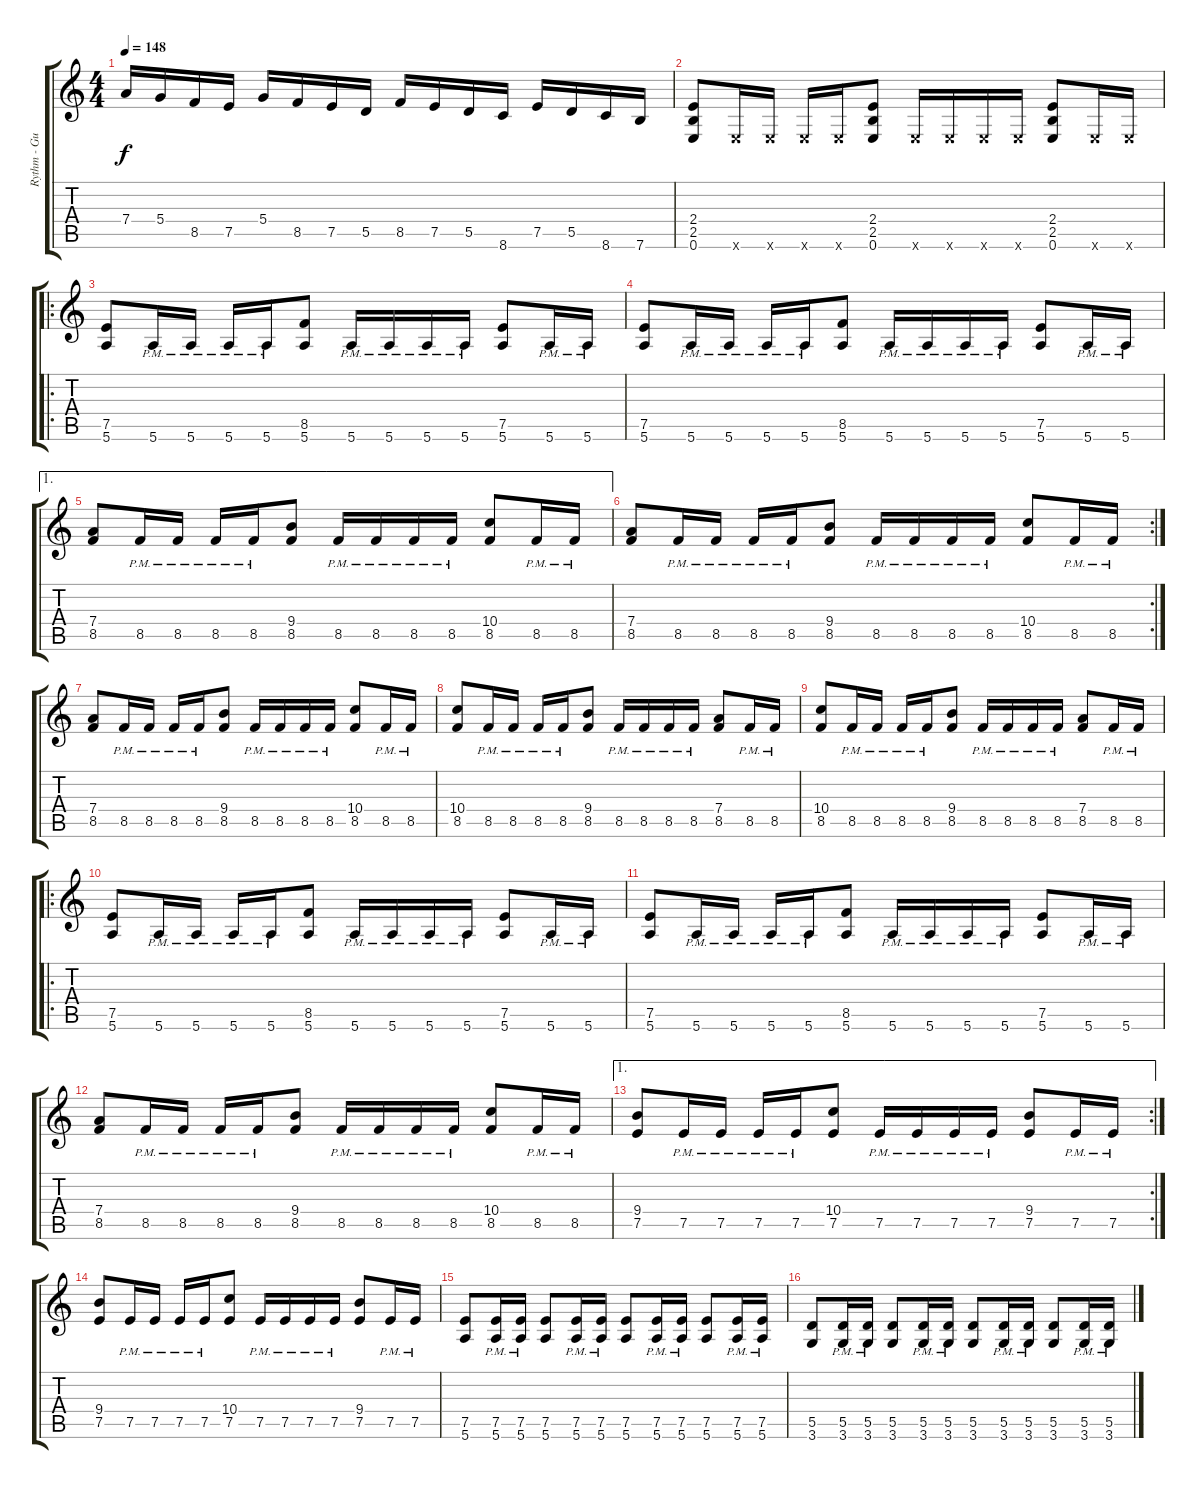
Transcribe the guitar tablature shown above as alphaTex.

\track ("Rythm - Guitar" "Rythm - Gu") {instrument distortionguitar}
\staff {score tabs}
\tuning (E4 B3 G3 D3 A2 E2) {hide}
\ts (4 4)
\tempo 148
\clef g2
\ks c
7.4.16{dy f} 5.4.16 8.5.16 7.5.16 5.4.16 8.5.16 7.5.16 5.5.16 8.5.16 7.5.16 5.5.16 8.6.16 7.5.16 5.5.16 8.6.16 7.6.16 |
(2.4 2.5 0.6).8{volume 13} 0.6{x}.16 0.6{x}.16 0.6{x}.16 0.6{x}.16 (2.4 2.5 0.6).8 0.6{x}.16 0.6{x}.16 0.6{x}.16 0.6{x}.16 (2.4 2.5 0.6).8 0.6{x}.16 0.6{x}.16 |
\ro
(7.5 5.6).8{volume 13 instrument distortionguitar} 5.6{pm}.16 5.6{pm}.16 5.6{pm}.16 5.6{pm}.16 (8.5 5.6).8 5.6{pm}.16 5.6{pm}.16 5.6{pm}.16 5.6{pm}.16 (7.5 5.6).8 5.6{pm}.16 5.6{pm}.16 |
(7.5 5.6).8 5.6{pm}.16 5.6{pm}.16 5.6{pm}.16 5.6{pm}.16 (8.5 5.6).8 5.6{pm}.16 5.6{pm}.16 5.6{pm}.16 5.6{pm}.16 (7.5 5.6).8 5.6{pm}.16 5.6{pm}.16 |
\ae 1
(7.4 8.5).8 8.5{pm}.16 8.5{pm}.16 8.5{pm}.16 8.5{pm}.16 (9.4 8.5).8 8.5{pm}.16 8.5{pm}.16 8.5{pm}.16 8.5{pm}.16 (10.4 8.5).8 8.5{pm}.16 8.5{pm}.16 |
\rc 2
(7.4 8.5).8 8.5{pm}.16 8.5{pm}.16 8.5{pm}.16 8.5{pm}.16 (9.4 8.5).8 8.5{pm}.16 8.5{pm}.16 8.5{pm}.16 8.5{pm}.16 (10.4 8.5).8 8.5{pm}.16 8.5{pm}.16 |
(7.4 8.5).8 8.5{pm}.16 8.5{pm}.16 8.5{pm}.16 8.5{pm}.16 (9.4 8.5).8 8.5{pm}.16 8.5{pm}.16 8.5{pm}.16 8.5{pm}.16 (10.4 8.5).8 8.5{pm}.16 8.5{pm}.16 |
(10.4 8.5).8 8.5{pm}.16 8.5{pm}.16 8.5{pm}.16 8.5{pm}.16 (9.4 8.5).8 8.5{pm}.16 8.5{pm}.16 8.5{pm}.16 8.5{pm}.16 (7.4 8.5).8 8.5{pm}.16 8.5{pm}.16 |
(10.4 8.5).8 8.5{pm}.16 8.5{pm}.16 8.5{pm}.16 8.5{pm}.16 (9.4 8.5).8 8.5{pm}.16 8.5{pm}.16 8.5{pm}.16 8.5{pm}.16 (7.4 8.5).8 8.5{pm}.16 8.5{pm}.16 |
\ro
(7.5 5.6).8{volume 13 instrument distortionguitar} 5.6{pm}.16 5.6{pm}.16 5.6{pm}.16 5.6{pm}.16 (8.5 5.6).8 5.6{pm}.16 5.6{pm}.16 5.6{pm}.16 5.6{pm}.16 (7.5 5.6).8 5.6{pm}.16 5.6{pm}.16 |
(7.5 5.6).8 5.6{pm}.16 5.6{pm}.16 5.6{pm}.16 5.6{pm}.16 (8.5 5.6).8 5.6{pm}.16 5.6{pm}.16 5.6{pm}.16 5.6{pm}.16 (7.5 5.6).8 5.6{pm}.16 5.6{pm}.16 |
(7.4 8.5).8 8.5{pm}.16 8.5{pm}.16 8.5{pm}.16 8.5{pm}.16 (9.4 8.5).8 8.5{pm}.16 8.5{pm}.16 8.5{pm}.16 8.5{pm}.16 (10.4 8.5).8 8.5{pm}.16 8.5{pm}.16 |
\ae 1
\rc 2
(9.4 7.5).8 7.5{pm}.16 7.5{pm}.16 7.5{pm}.16 7.5{pm}.16 (10.4 7.5).8 7.5{pm}.16 7.5{pm}.16 7.5{pm}.16 7.5{pm}.16 (9.4 7.5).8 7.5{pm}.16 7.5{pm}.16 |
(9.4 7.5).8 7.5{pm}.16 7.5{pm}.16 7.5{pm}.16 7.5{pm}.16 (10.4 7.5).8 7.5{pm}.16 7.5{pm}.16 7.5{pm}.16 7.5{pm}.16 (9.4 7.5).8 7.5{pm}.16 7.5{pm}.16 |
(7.5 5.6).8{volume 10} (7.5{pm} 5.6{pm}).16 (7.5{pm} 5.6{pm}).16 (7.5 5.6).8 (7.5{pm} 5.6{pm}).16 (7.5{pm} 5.6{pm}).16 (7.5 5.6).8 (7.5{pm} 5.6{pm}).16 (7.5{pm} 5.6{pm}).16 (7.5 5.6).8 (7.5{pm} 5.6{pm}).16 (7.5{pm} 5.6{pm}).16 |
(5.5 3.6).8 (5.5{pm} 3.6{pm}).16 (5.5{pm} 3.6{pm}).16 (5.5 3.6).8 (5.5{pm} 3.6{pm}).16 (5.5{pm} 3.6{pm}).16 (5.5 3.6).8 (5.5{pm} 3.6{pm}).16 (5.5{pm} 3.6{pm}).16 (5.5 3.6).8 (5.5{pm} 3.6{pm}).16 (5.5{pm} 3.6{pm}).16
